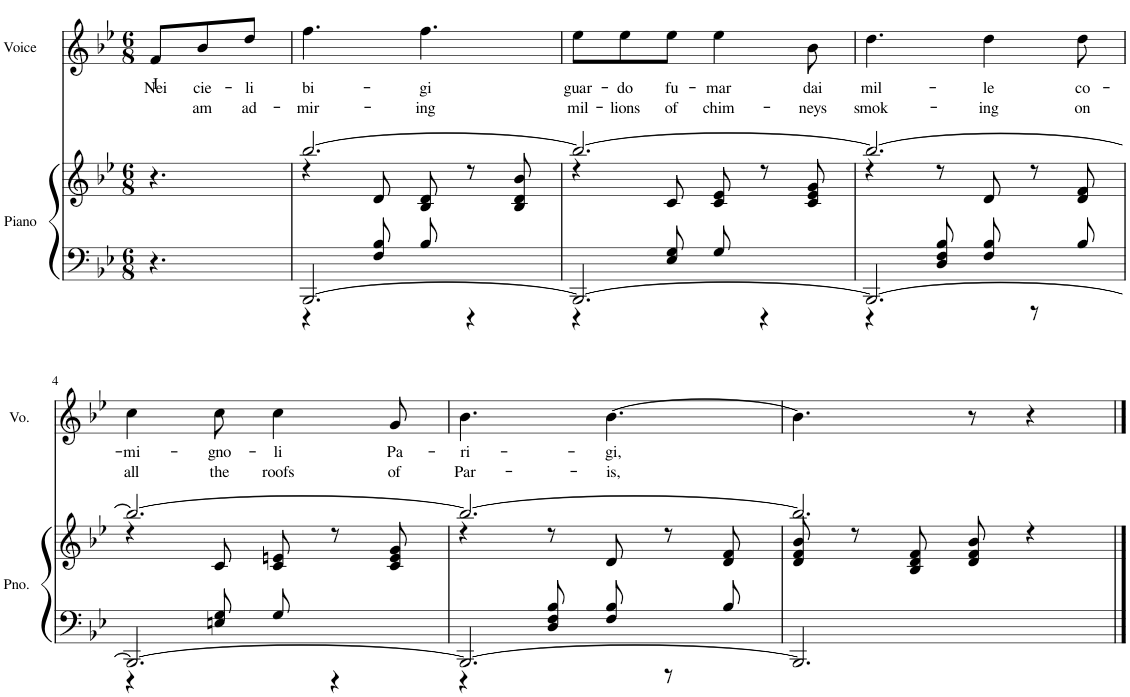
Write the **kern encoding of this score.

**kern	**kern	**kern	**text	**text
*part2	*part2	*part1	*part1	*part1
*staff3	*staff2	*staff1	*staff1	*staff1
*I"Piano	*	*I"Voice	*	*
*I'Pno.	*	*I'Vo.	*	*
*clefF4	*clefG2	*clefG2	*	*
*k[b-e-]	*k[b-e-]	*k[b-e-]	*	*
*M6/8	*M6/8	*M6/8	*	*
=	=	=	=	=
!	!	!	!LO:LY:b	!LO:LY:b
4.r	4.r	8f/L	Nei	I
!	!	!	!LO:LY:b	!LO:LY:b
.	.	8b-/	cie-	am
!	!	!	!LO:LY:b	!LO:LY:b
.	.	8dd/J	-li	ad-
=1	=1	=1	=1	=1
*^	*^	*	*	*
!	!	!	!	!	!LO:LY:b	!LO:LY:b
[2.BBB-/	4r	[2.bb-/	4r	4.ff\	bi-	-mir-
.	8F/ 8B-/	.	8d/	.	.	.
!	!	!	!	!	!LO:LY:b	!LO:LY:b
.	8B-/	.	8B-/ 8d/	4.ff\	-gi	-ing
.	4r	.	8r	.	.	.
.	.	.	8B-/ 8d/ 8b-/	.	.	.
=2	=2	=2	=2	=2	=2	=2
!	!	!	!	!	!LO:LY:b	!LO:LY:b
2.BBB-/_	4r	2.bb-/_	4r	8ee-\L	guar-	mil-
!	!	!	!	!	!LO:LY:b	!LO:LY:b
.	.	.	.	8ee-\	-do	-lions
!	!	!	!	!	!LO:LY:b	!LO:LY:b
.	8E-/ 8G/	.	8c/	8ee-\J	fu-	of
!	!	!	!	!	!LO:LY:b	!LO:LY:b
.	8G/	.	8c/ 8e-/	4ee-\	-mar	chim-
.	4r	.	8r	.	.	.
!	!	!	!	!	!LO:LY:b	!LO:LY:b
.	.	.	8c/ 8e-/ 8g/	8b-\	dai	-neys
=3	=3	=3	=3	=3	=3	=3
!	!	!	!	!	!LO:LY:b	!LO:LY:b
2.BBB-/_	4r	2.bb-/_	4r	4.dd\	mil-	smok-
.	8D/ 8F/ 8B-/	.	8r	.	.	.
!	!	!	!	!	!LO:LY:b	!LO:LY:b
.	8F/ 8B-/	.	8d/	4dd\	-le	-ing
.	8r	.	8r	.	.	.
!	!	!	!	!	!LO:LY:b	!LO:LY:b
.	8B-/	.	8d/ 8f/	8dd\	co-	on
!!LO:LB:g=z
=4	=4	=4	=4	=4	=4	=4
!	!	!	!	!	!LO:LY:b	!LO:LY:b
2.BBB-/_	4r	2.bb-/_	4r	4cc\	-mi-	all
!	!	!	!	!	!LO:LY:b	!LO:LY:b
.	8En/ 8G/	.	8c/	8cc\	-gno-	the
!	!	!	!	!	!LO:LY:b	!LO:LY:b
.	8G/	.	8c/ 8en/	4cc\	-li	roofs
.	4r	.	8r	.	.	.
!	!	!	!	!	!LO:LY:b	!LO:LY:b
.	.	.	8c/ 8e/ 8g/	8g/	Pa-	of
=5	=5	=5	=5	=5	=5	=5
!	!	!	!	!	!LO:LY:b	!LO:LY:b
2.BBB-/_	4r	2.bb-/_	4r	4.b-\	-ri-	Par-
.	8D/ 8F/ 8B-/	.	8r	.	.	.
!	!	!	!	!	!LO:LY:b	!LO:LY:b
.	8F/ 8B-/	.	8d/	[4.b-\	-gi,	-is,
.	8r	.	8r	.	.	.
.	8B-/	.	8d/ 8f/	.	.	.
*v	*v	*	*	*	*	*
=6	=6	=6	=6	=6	=6
2.BBB-/]	2.bb-/]	8d/ 8f/ 8b-/	4.b-\]	.	.
.	.	8r	.	.	.
.	.	8B-/ 8d/ 8f/	.	.	.
.	.	8d/ 8f/ 8b-/	8r	.	.
.	.	4r	4r	.	.
*	*v	*v	*	*	*
==	==	==	==	==
*-	*-	*-	*-	*-
